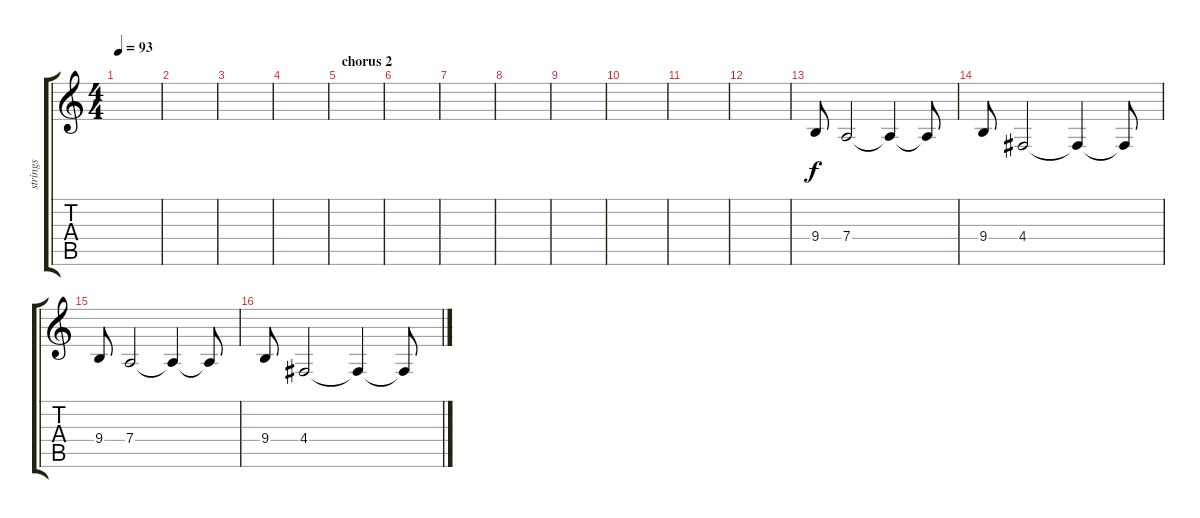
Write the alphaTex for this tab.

\track ("strings" "strings") {instrument violin}
\staff {score tabs}
\tuning (E4 B3 G3 D3 A2 E2) {hide}
\ts (4 4)
\tempo 93
\clef g2
\ks c
|
|
|
|
\section ("" "chorus 2")
|
|
|
|
|
|
|
|
9.4.8 7.4.2 7.4{t}.4 7.4{t}.8 |
9.4.8 4.4.2 4.4{t}.4 4.4{t}.8 |
9.4.8 7.4.2 7.4{t}.4 7.4{t}.8 |
9.4.8 4.4.2 4.4{t}.4 4.4{t}.8
